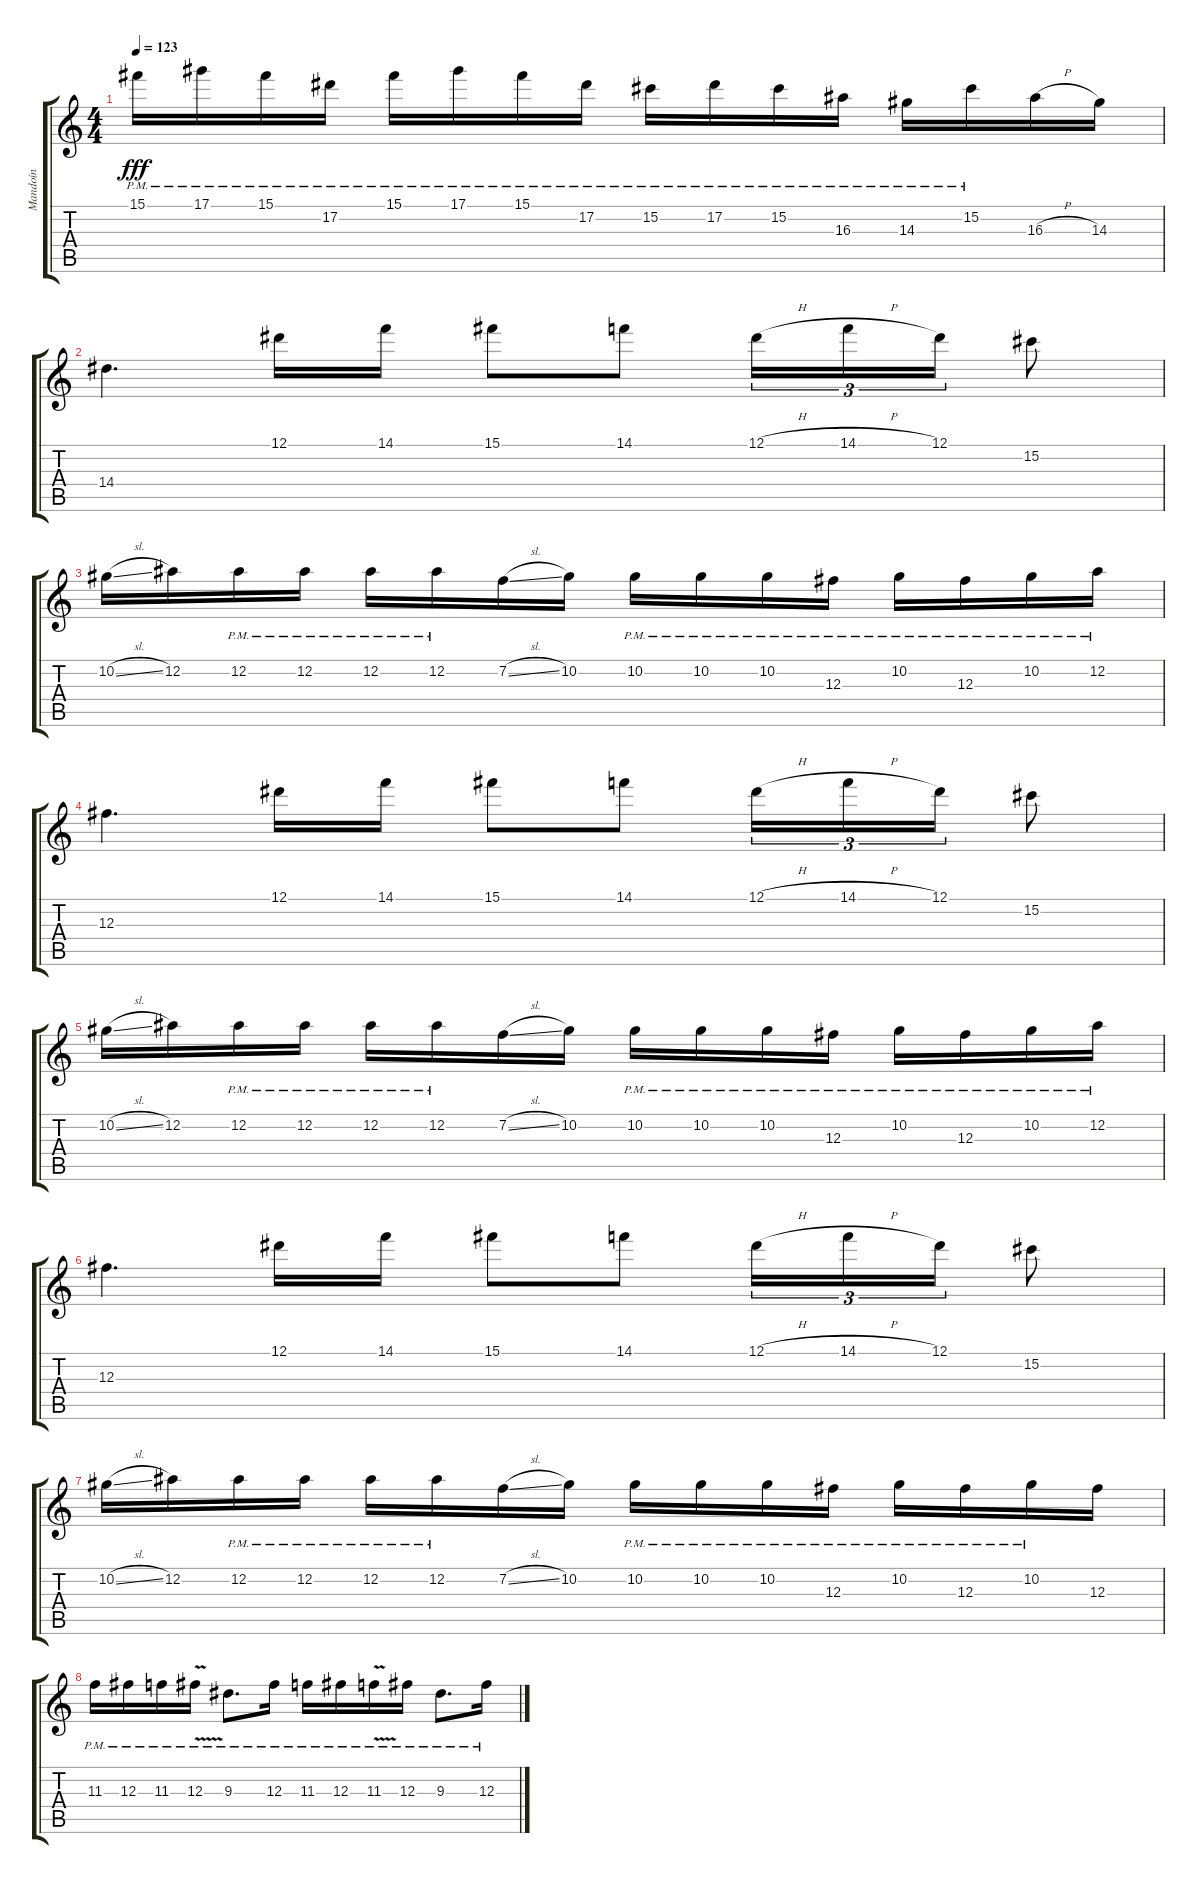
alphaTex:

\track ("Mandoín" "Mandoín") {instrument acousticguitarnylon}
\staff {score tabs}
\tuning (Eb4 Bb3 Gb3 Db3 Ab2 Eb2) {hide}
\ts (4 4)
\tempo 123
\clef g2
\ks c
15.1{pm}.16{dy fff} 17.1{pm}.16 15.1{pm}.16 17.2{pm}.16 15.1{pm}.16 17.1{pm}.16 15.1{pm}.16 17.2{pm}.16 15.2{pm}.16 17.2{pm}.16 15.2{pm}.16 16.3{pm}.16 14.3{pm}.16 15.2{pm}.16 16.3{h}.16 14.3.16 |
14.4.4{d} 12.1.16 14.1.16 15.1.8 14.1.8 12.1{h}.16{tu (3 2)} 14.1{h}.16{tu (3 2)} 12.1.16{tu (3 2)} 15.2.8 |
10.2{sl}.16 12.2.16 12.2{pm}.16 12.2{pm}.16 12.2{pm}.16 12.2{pm}.16 7.2{sl}.16 10.2.16 10.2{pm}.16 10.2{pm}.16 10.2{pm}.16 12.3{pm}.16 10.2{pm}.16 12.3{pm}.16 10.2{pm}.16 12.2{pm}.16 |
12.3.4{d} 12.1.16 14.1.16 15.1.8 14.1.8 12.1{h}.16{tu (3 2)} 14.1{h}.16{tu (3 2)} 12.1.16{tu (3 2)} 15.2.8 |
10.2{sl}.16 12.2.16 12.2{pm}.16 12.2{pm}.16 12.2{pm}.16 12.2{pm}.16 7.2{sl}.16 10.2.16 10.2{pm}.16 10.2{pm}.16 10.2{pm}.16 12.3{pm}.16 10.2{pm}.16 12.3{pm}.16 10.2{pm}.16 12.2{pm}.16 |
12.3.4{d} 12.1.16 14.1.16 15.1.8 14.1.8 12.1{h}.16{tu (3 2)} 14.1{h}.16{tu (3 2)} 12.1.16{tu (3 2)} 15.2.8 |
10.2{sl}.16 12.2.16 12.2{pm}.16 12.2{pm}.16 12.2{pm}.16 12.2{pm}.16 7.2{sl}.16 10.2.16 10.2{pm}.16 10.2{pm}.16 10.2{pm}.16 12.3{pm}.16 10.2{pm}.16 12.3{pm}.16 10.2{pm}.16 12.3.16 |
11.3{pm}.16{volume 0} 12.3{pm}.16 11.3{pm}.16 12.3{v pm}.16 9.3{pm}.8{d} 12.3{pm}.16 11.3{pm}.16 12.3{pm}.16 11.3{v pm}.16 12.3{pm}.16 9.3{pm}.8{d} 12.3{pm}.16
